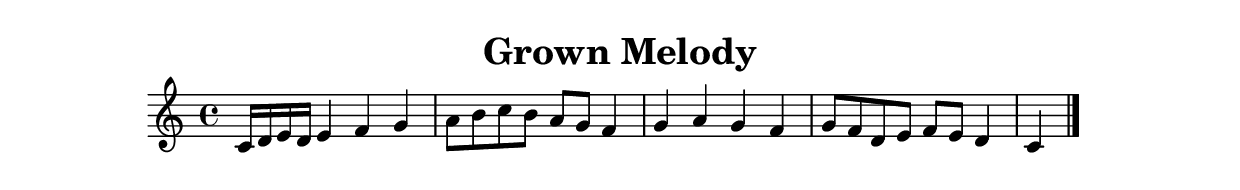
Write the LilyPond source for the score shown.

\header{title = "Grown Melody"}

\score{
\absolute {
 c'16 d'16 e'16 d'16 e'4 f'4 g'4 a'8 b'8 c''8 b'8 a'8 g'8 f'4 g'4 a'4 g'4 f'4 g'8 f'8 d'8 e'8 f'8 e'8 d'4 c'4 \bar"|."

}
\midi{}
\layout{}
}
